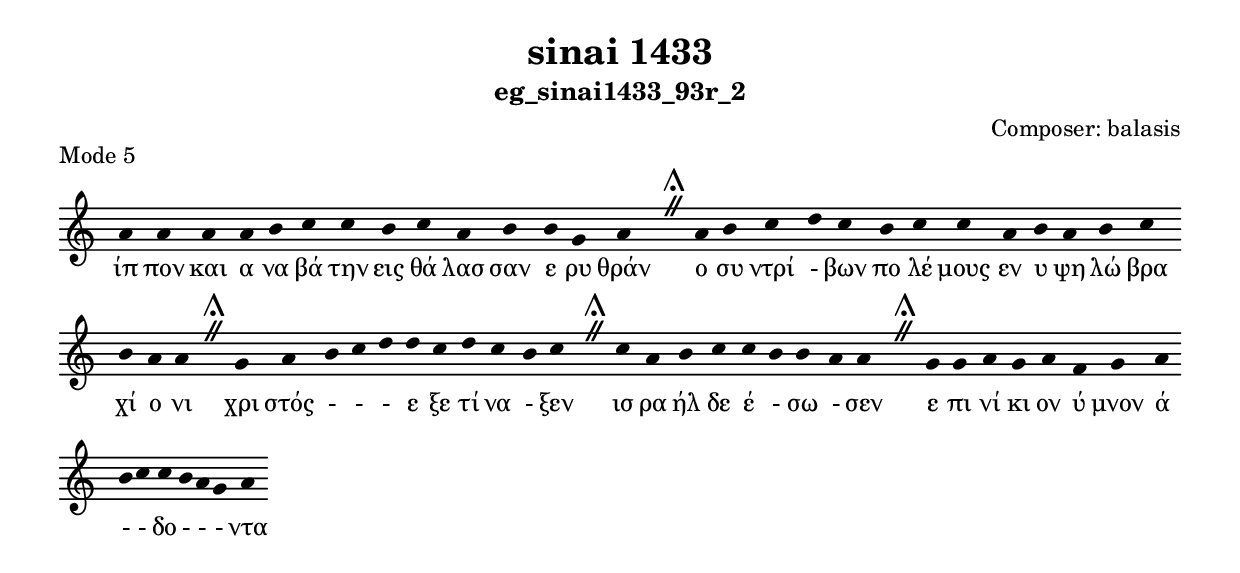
\include "gregorian.ly"

	\header {
 	  title = "sinai 1433"
	  subtitle = "eg_sinai1433_93r_2"
	  composer = "Composer: balasis"
	  piece = "Mode 5"
	}

	chant = {
	  a'4 a'4 a'4 a'4 b'4 c''4 c''4 b'4 c''4 a'4 b'4 b'4 g'4 a'4 \divisioMaior
 a'4 b'4 c''4 d''4 c''4 b'4 c''4 c''4 a'4 b'4 a'4 b'4 c''4 b'4 a'4 a'4 \divisioMaior
 g'4 a'4 b'4 c''4 d''4 d''4 c''4 d''4 c''4 b'4 c''4 \divisioMaior
 c''4 a'4 b'4 c''4 c''4 b'4 b'4 a'4 a'4 \divisioMaior
 g'4 g'4 a'4 g'4 a'4 f'4 g'4 a'4 b'4 c''4 c''4 b'4 a'4 g'4 a'4\finalis
	}

	verba = \lyricmode {ίπ πον και α να βά την εις θά λασ σαν ε ρυ θράν 
ο συ ντρί - βων πο λέ μους εν υ ψη λώ βρα χί ο νι 
χρι στός -  -  - ε ξε τί να - ξεν 
ισ ρα ήλ δε έ - σω - σεν 
ε πι νί κι ον ύ μνον ά -  - δο -  -  - ντα 
	}


	\score {
	  \new Staff <<
	  \new Voice = "melody" \chant
	  \new Lyrics = "one" \lyricsto melody \verba
	  >>
	  \layout {
	    \context {
	      \Staff
	      \remove "Time_signature_engraver"
	      \remove "Bar_engraver"
	    }
	    \context {
	      \Voice
	      \remove "Stem_engraver"
	    }
	  }
	}